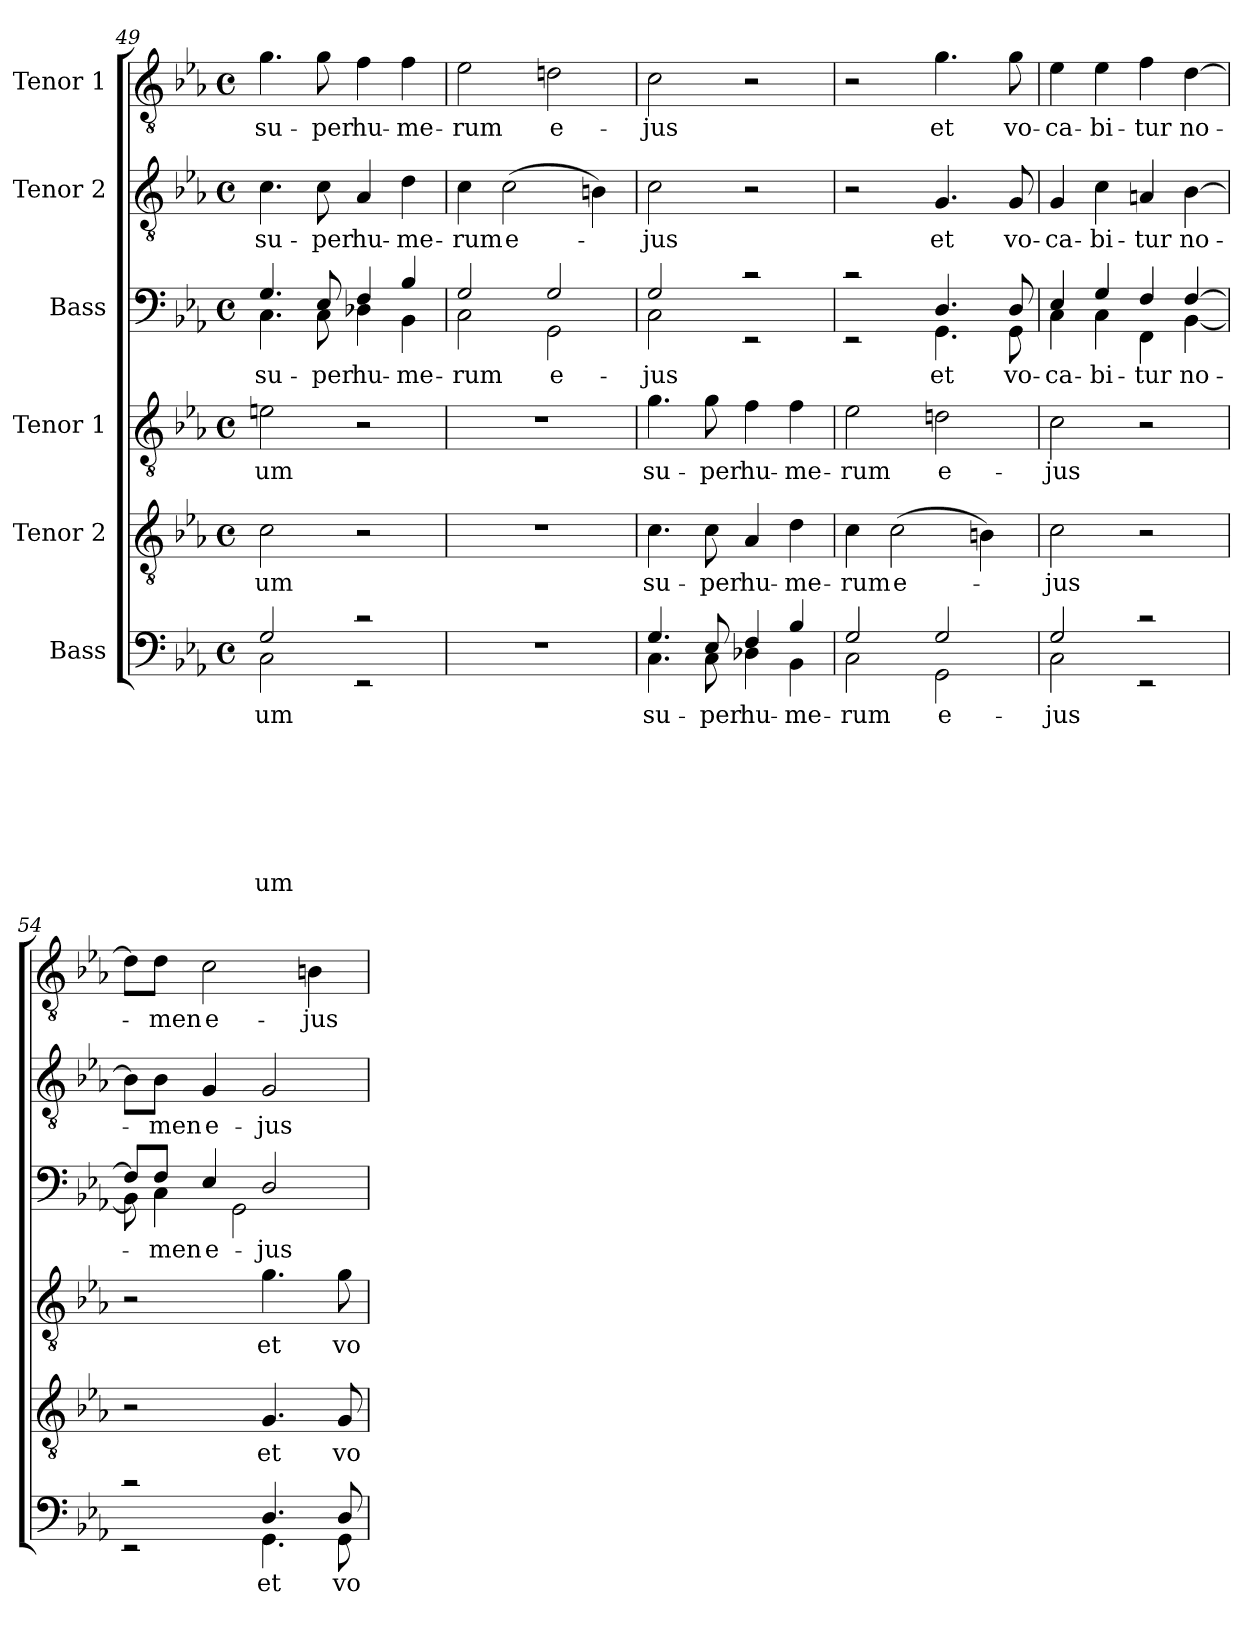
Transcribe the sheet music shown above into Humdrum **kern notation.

**kern	**text	**text	**text	**text	**text	**text	**text	**text	**kern	**text	**kern	**text	**kern	**text	**kern	**text	**kern	**text
*part6	*part6	*part6	*part6	*part6	*part6	*part6	*part6	*part6	*part5	*part5	*part4	*part4	*part3	*part3	*part2	*part2	*part1	*part1
*staff6	*staff6	*staff6	*staff6	*staff6	*staff6	*staff6	*staff6	*staff6	*staff5	*staff5	*staff4	*staff4	*staff3	*staff3	*staff2	*staff2	*staff1	*staff1
*I"Bass	*	*	*	*	*	*	*	*	*I"Tenor 2	*	*I"Tenor 1	*	*I"Bass	*	*I"Tenor 2	*	*I"Tenor 1	*
*clefF4	*	*	*	*	*	*	*	*	*clefGv2	*	*clefGv2	*	*clefF4	*	*clefGv2	*	*clefGv2	*
*k[b-e-a-]	*	*	*	*	*	*	*	*	*k[b-e-a-]	*	*k[b-e-a-]	*	*k[b-e-a-]	*	*k[b-e-a-]	*	*k[b-e-a-]	*
*E-:	*	*	*	*	*	*	*	*	*E-:	*	*E-:	*	*E-:	*	*E-:	*	*E-:	*
*M4/4	*	*	*	*	*	*	*	*	*M4/4	*	*M4/4	*	*M4/4	*	*M4/4	*	*M4/4	*
*met(c)	*	*	*	*	*	*	*	*	*met(c)	*	*met(c)	*	*met(c)	*	*met(c)	*	*met(c)	*
=49	=49	=49	=49	=49	=49	=49	=49	=49	=49	=49	=49	=49	=49	=49	=49	=49	=49	=49
*^	*	*	*	*	*	*	*	*	*	*	*	*	*^	*	*	*	*	*
2G/	2C\	-um	.	.	.	.	.	.	-um	2c\	-um	2en\	-um	4.G/	4.C\	su-	4.c\	su-	4.g\	su-
.	.	.	.	.	.	.	.	.	.	.	.	.	.	8E-/	8C\	-per	8c\	-per	8g\	-per
2rc	2rEE	.	.	.	.	.	.	.	.	2r	.	2r	.	4F/	4D-X\	hu-	4A-/	hu-	4f\	hu-
.	.	.	.	.	.	.	.	.	.	.	.	.	.	4B-/	4BB-\	-me-	4d\	-me-	4f\	-me-
*v	*v	*	*	*	*	*	*	*	*	*	*	*	*	*	*	*	*	*	*	*
=50	=50	=50	=50	=50	=50	=50	=50	=50	=50	=50	=50	=50	=50	=50	=50	=50	=50	=50	=50
1r	.	.	.	.	.	.	.	.	1r	.	1r	.	2G/	2C\	-rum	4c\	-rum	2e-\	-rum
.	.	.	.	.	.	.	.	.	.	.	.	.	.	.	.	(2c\	e-	.	.
.	.	.	.	.	.	.	.	.	.	.	.	.	2G/	2GG\	e-	.	.	2dn\	e-
.	.	.	.	.	.	.	.	.	.	.	.	.	.	.	.	4Bn\)	.	.	.
!!LO:LB:g=z
=51	=51	=51	=51	=51	=51	=51	=51	=51	=51	=51	=51	=51	=51	=51	=51	=51	=51	=51	=51
*^	*	*	*	*	*	*	*	*	*	*	*	*	*	*	*	*	*	*	*
4.G/	4.C\	su-	.	.	.	.	.	.	.	4.c\	su-	4.g\	su-	2G/	2C\	-jus	2c\	-jus	2c\	-jus
8E-/	8C\	-per	.	.	.	.	.	.	.	8c\	-per	8g\	-per	.	.	.	.	.	.	.
4F/	4D-X\	hu-	.	.	.	.	.	.	.	4A-/	hu-	4f\	hu-	2rc	2rEE	.	2r	.	2r	.
4B-/	4BB-\	-me-	.	.	.	.	.	.	.	4d\	-me-	4f\	-me-	.	.	.	.	.	.	.
=52	=52	=52	=52	=52	=52	=52	=52	=52	=52	=52	=52	=52	=52	=52	=52	=52	=52	=52	=52	=52
2G/	2C\	-rum	.	.	.	.	.	.	.	4c\	-rum	2e-\	-rum	2rc	2rEE	.	2r	.	2r	.
.	.	.	.	.	.	.	.	.	.	(2c\	e-	.	.	.	.	.	.	.	.	.
2G/	2GG\	e-	.	.	.	.	.	.	.	.	.	2dn\	e-	4.D/	4.GG\	et	4.G/	et	4.g\	et
.	.	.	.	.	.	.	.	.	.	4Bn\)	.	.	.	.	.	.	.	.	.	.
.	.	.	.	.	.	.	.	.	.	.	.	.	.	8D/	8GG\	vo-	8G/	vo-	8g\	vo-
=53	=53	=53	=53	=53	=53	=53	=53	=53	=53	=53	=53	=53	=53	=53	=53	=53	=53	=53	=53	=53
2G/	2C\	-jus	.	.	.	.	.	.	.	2c\	-jus	2c\	-jus	4E-/	4C\	-ca-	4G/	-ca-	4e-\	-ca-
.	.	.	.	.	.	.	.	.	.	.	.	.	.	4G/	4C\	-bi-	4c\	-bi-	4e-\	-bi-
2rc	2rEE	.	.	.	.	.	.	.	.	2r	.	2r	.	4F/	4FF\	-tur	4An/	-tur	4f\	-tur
.	.	.	.	.	.	.	.	.	.	.	.	.	.	[>4F/	[<4BB-\	no-	[4B-\	no-	[4d\	no-
=54	=54	=54	=54	=54	=54	=54	=54	=54	=54	=54	=54	=54	=54	=54	=54	=54	=54	=54	=54	=54
2rc	2rEE	.	.	.	.	.	.	.	.	2r	.	2r	.	8F/L]	8BB-\]	.	8B-\L]	.	8d\L]	.
.	.	.	.	.	.	.	.	.	.	.	.	.	.	8F/J	4C\	-men	8B-\J	-men	8d\J	-men
.	.	.	.	.	.	.	.	.	.	.	.	.	.	4E-/	.	e-	4G/	e-	2c\	e-
.	.	.	.	.	.	.	.	.	.	.	.	.	.	.	2GG\	.	.	.	.	.
4.D/	4.GG\	et	.	.	.	.	.	.	.	4.G/	et	4.g\	et	2D/	.	-jus	2G/	-jus	.	.
.	.	.	.	.	.	.	.	.	.	.	.	.	.	.	.	.	.	.	4Bn\	-jus
8D/	8GG\	vo-	.	.	.	.	.	.	.	8G/	vo-	8g\	vo-	.	8ryy	.	.	.	.	.
*v	*v	*	*	*	*	*	*	*	*	*	*	*	*	*v	*v	*	*	*	*	*
=	=	=	=	=	=	=	=	=	=	=	=	=	=	=	=	=	=	=
*-	*-	*-	*-	*-	*-	*-	*-	*-	*-	*-	*-	*-	*-	*-	*-	*-	*-	*-
